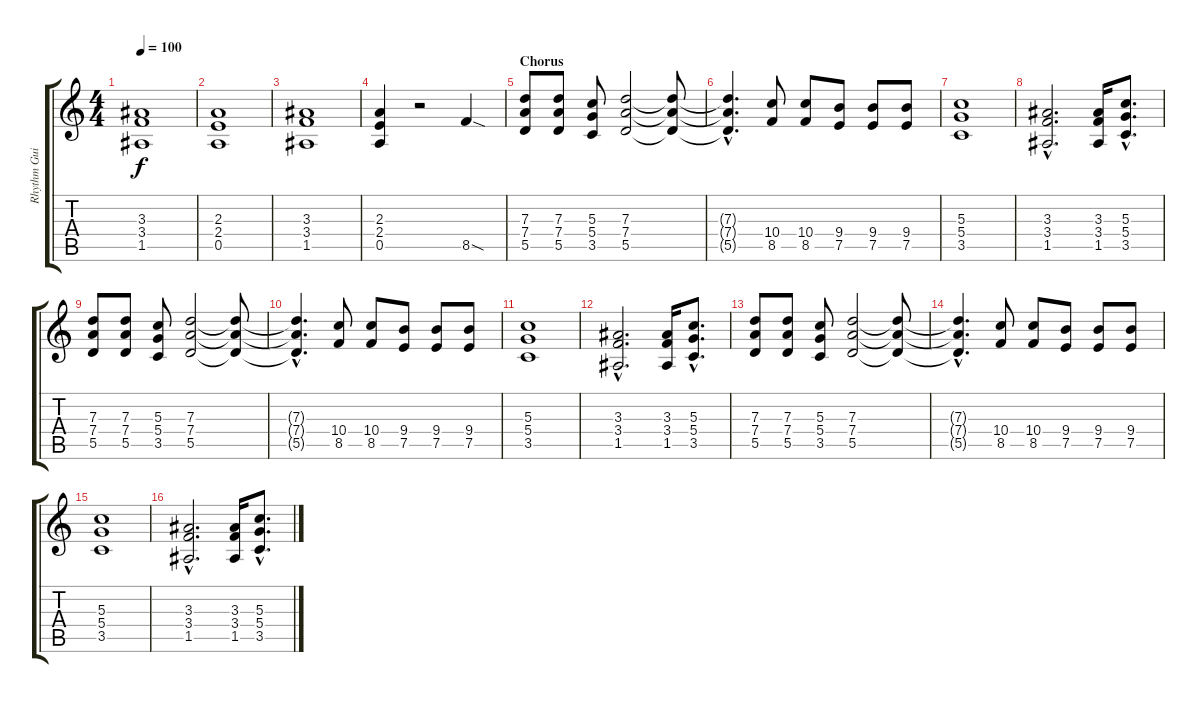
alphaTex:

\track ("Rhythm Guitar" "Rhythm Gui") {instrument distortionguitar}
\staff {score tabs}
\tuning (E4 B3 G3 D3 A2 E2) {hide}
\ts (4 4)
\tempo 100
\clef g2
\ks c
(3.3 3.4 1.5).1{dy f} |
(2.3 2.4 0.5).1 |
(3.3 3.4 1.5).1 |
(2.3 2.4 0.5).4 r.2 8.5{sod}.4 |
\section ("" "Chorus")
(7.3 7.4 5.5).8 (7.3 7.4 5.5).8 (5.3 5.4 3.5).8 (7.3 7.4 5.5).2 (7.3{t} 7.4{t} 5.5{t}).8 |
(7.3{hac t} 7.4{hac t} 5.5{hac t}).4{d} (10.4 8.5).8 (10.4 8.5).8 (9.4 7.5).8 (9.4 7.5).8 (9.4 7.5).8 |
(5.3 5.4 3.5).1 |
(3.3{hac} 3.4{hac} 1.5{hac}).2{d} (3.3 3.4 1.5).16 (5.3{hac} 5.4{hac} 3.5{hac}).8{d} |
(7.3 7.4 5.5).8 (7.3 7.4 5.5).8 (5.3 5.4 3.5).8 (7.3 7.4 5.5).2 (7.3{t} 7.4{t} 5.5{t}).8 |
(7.3{hac t} 7.4{hac t} 5.5{hac t}).4{d} (10.4 8.5).8 (10.4 8.5).8 (9.4 7.5).8 (9.4 7.5).8 (9.4 7.5).8 |
(5.3 5.4 3.5).1 |
(3.3{hac} 3.4{hac} 1.5{hac}).2{d} (3.3 3.4 1.5).16 (5.3{hac} 5.4{hac} 3.5{hac}).8{d} |
(7.3 7.4 5.5).8 (7.3 7.4 5.5).8 (5.3 5.4 3.5).8 (7.3 7.4 5.5).2 (7.3{t} 7.4{t} 5.5{t}).8 |
(7.3{hac t} 7.4{hac t} 5.5{hac t}).4{d} (10.4 8.5).8 (10.4 8.5).8 (9.4 7.5).8 (9.4 7.5).8 (9.4 7.5).8 |
(5.3 5.4 3.5).1 |
(3.3{hac} 3.4{hac} 1.5{hac}).2{d} (3.3 3.4 1.5).16 (5.3{hac} 5.4{hac} 3.5{hac}).8{d}
